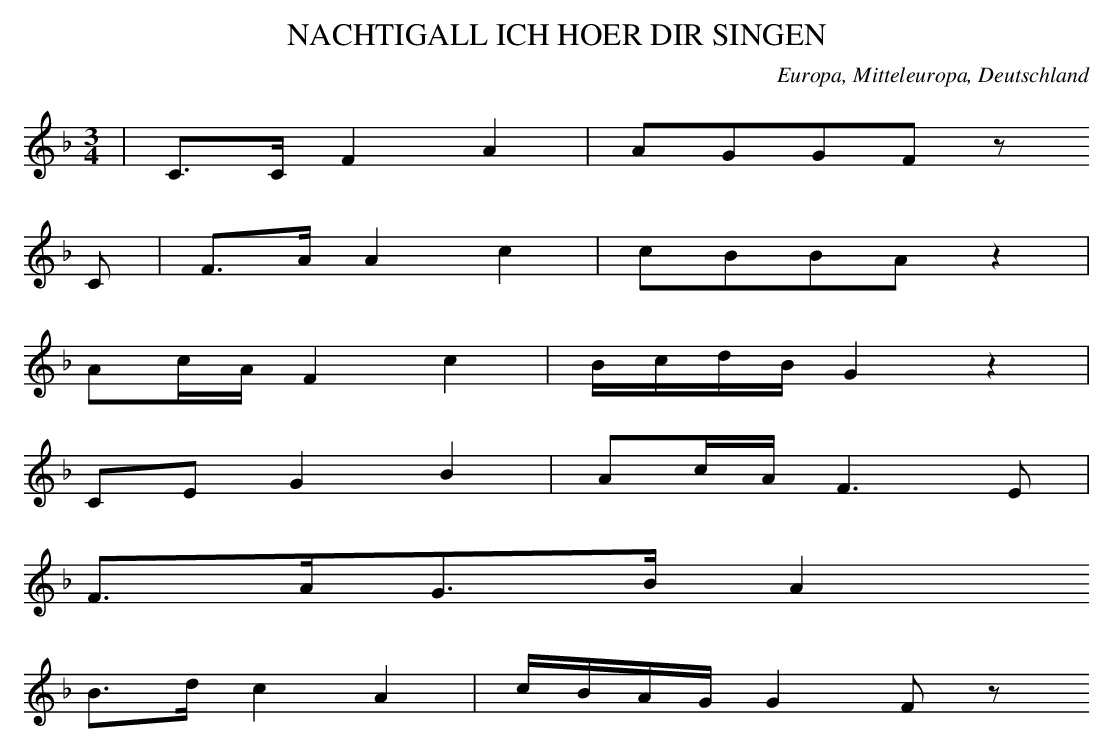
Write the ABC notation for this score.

X:1
T: NACHTIGALL ICH HOER DIR SINGEN
O: Europa, Mitteleuropa, Deutschland
M: 3/4
L: 1/16
K: F
 | C3CF4A4 | A2G2G2F2z2
C2 | F3AA4c4 | c2B2B2A2z4 |
A2cAF4c4 | BcdBG4z4 |
C2E2G4B4 | A2cAF6E2 |
F3AG3BA4
B3dc4A4 | cBAGG4F2z2
